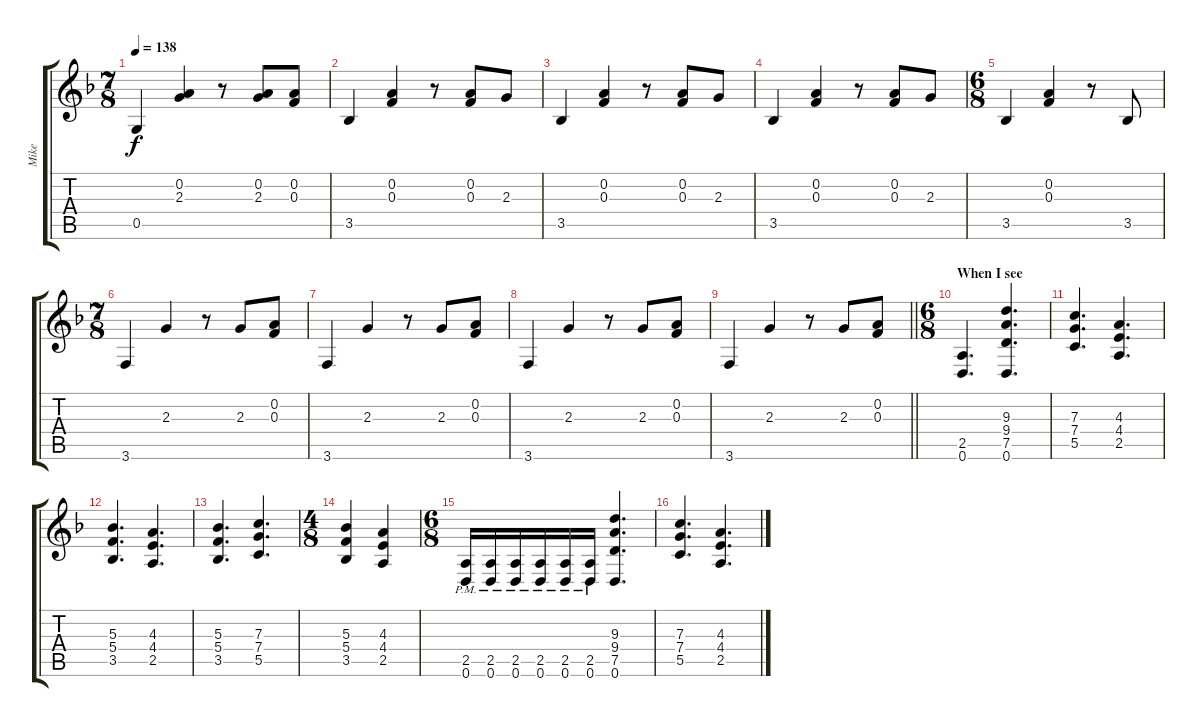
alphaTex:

\track ("Mike" "Mike") {instrument distortionguitar}
\staff {score tabs}
\tuning (D4 A3 F3 C3 G2 D2) {hide}
\ts (7 8)
\tempo 138
\clef g2
\ks f
0.5.4{dy f} (0.2 2.3).4 r.8 (0.2 2.3).8 (0.2 0.3).8 |
3.5.4 (0.2 0.3).4 r.8 (0.2 0.3).8 2.3.8 |
3.5.4 (0.2 0.3).4 r.8 (0.2 0.3).8 2.3.8 |
3.5.4 (0.2 0.3).4 r.8 (0.2 0.3).8 2.3.8 |
\ts (6 8)
3.5.4 (0.2 0.3).4 r.8 3.5.8 |
\ts (7 8)
3.6.4 2.3.4 r.8 2.3.8 (0.2 0.3).8 |
3.6.4 2.3.4 r.8 2.3.8 (0.2 0.3).8 |
3.6.4 2.3.4 r.8 2.3.8 (0.2 0.3).8 |
\barLineRight lightlight
3.6.4 2.3.4 r.8 2.3.8 (0.2 0.3).8 |
\ts (6 8)
\section ("" "When I see")
(2.5 0.6).4{d} (9.3 9.4 7.5 0.6).4{d} |
(7.3 7.4 5.5).4{d} (4.3 4.4 2.5).4{d} |
(5.3 5.4 3.5).4{d} (4.3 4.4 2.5).4{d} |
(5.3 5.4 3.5).4{d} (7.3 7.4 5.5).4{d} |
\ts (4 8)
(5.3 5.4 3.5).4 (4.3 4.4 2.5).4 |
\ts (6 8)
(2.5{pm} 0.6).16 (2.5{pm} 0.6).16 (2.5{pm} 0.6).16 (2.5{pm} 0.6).16 (2.5{pm} 0.6).16 (2.5{pm} 0.6).16 (9.3 9.4 7.5 0.6).4{d} |
(7.3 7.4 5.5).4{d} (4.3 4.4 2.5).4{d}
